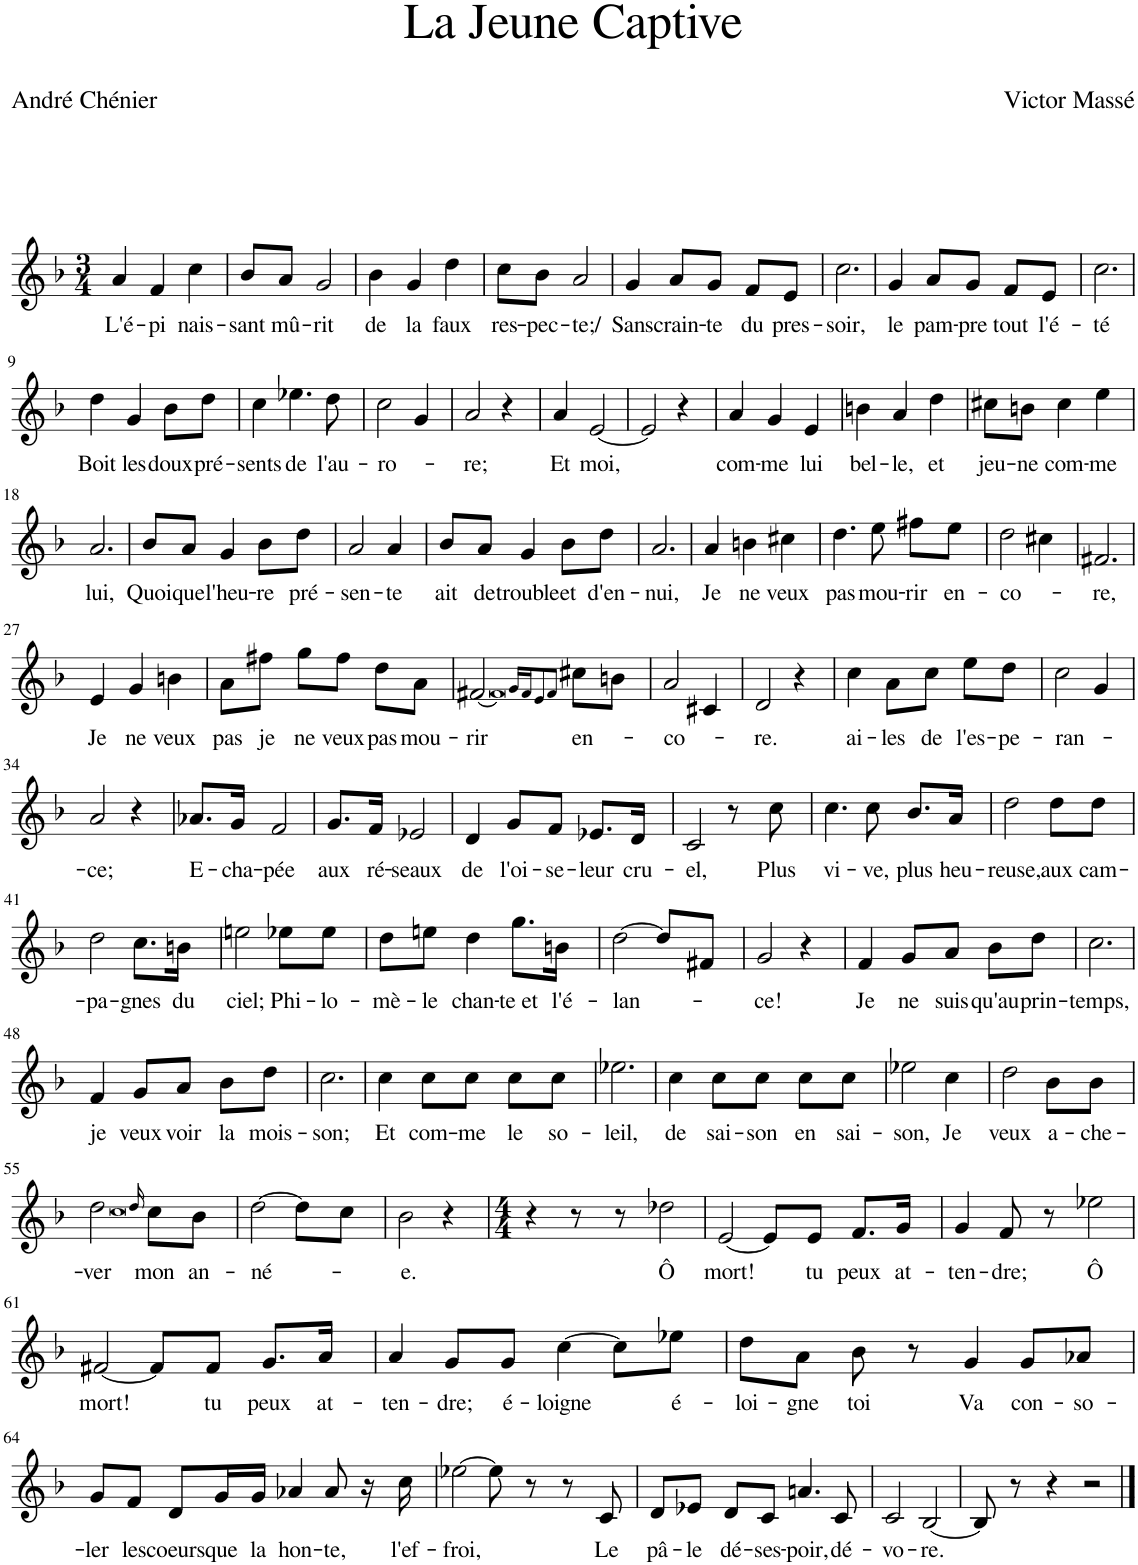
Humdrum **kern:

**kern	**text
*part1	*part1
*staff1	*staff1
*I"Piano	*
*I'Pno	*
*clefG2	*
*k[b-]	*
*M3/4	*
=1	=1
!	!LO:LY:b
4a/	L'é-
!	!LO:LY:b
4f/	-pi
!	!LO:LY:b
4cc\	nais-
=2	=2
!	!LO:LY:b
8b-/L	-sant
!	!LO:LY:b
8a/J	mû-
!	!LO:LY:b
2g/	-rit
=3	=3
!	!LO:LY:b
4b-\	de
!	!LO:LY:b
4g/	la
!	!LO:LY:b
4dd\	faux
=4	=4
!	!LO:LY:b
8cc\L	res-
!	!LO:LY:b
8b-\J	-pec-
!	!LO:LY:b
2a/	-te;/
=5	=5
!	!LO:LY:b
4g/	Sans
!	!LO:LY:b
8a/L	crain-
!	!LO:LY:b
8g/J	-te
!	!LO:LY:b
8f/L	du
!	!LO:LY:b
8e/J	pres-
=6	=6
!	!LO:LY:b
2.cc\	-soir,
=7	=7
!	!LO:LY:b
4g/	le
!	!LO:LY:b
8a/L	pam-
!	!LO:LY:b
8g/J	-pre
!	!LO:LY:b
8f/L	tout
!	!LO:LY:b
8e/J	l'é-
=8	=8
!	!LO:LY:b
2.cc\	-té
!!LO:LB:g=z
=9	=9
!	!LO:LY:b
4dd\	Boit
!	!LO:LY:b
4g/	les
!	!LO:LY:b
8b-\L	doux
!	!LO:LY:b
8dd\J	pré-
=10	=10
!	!LO:LY:b
4cc\	-sents
!	!LO:LY:b
4.ee-X\	de
!	!LO:LY:b
8dd\	l'au-
=11	=11
!	!LO:LY:b
2cc\	-ro-
4g/	.
=12	=12
!	!LO:LY:b
2a/	-re;
4r	.
=13	=13
!	!LO:LY:b
4a/	Et
!	!LO:LY:b
[2e/	moi,
=14	=14
2e/]	.
4r	.
=15	=15
!	!LO:LY:b
4a/	com-
!	!LO:LY:b
4g/	-me
!	!LO:LY:b
4e/	lui
=16	=16
!	!LO:LY:b
4bn\	bel-
!	!LO:LY:b
4a/	-le,
!	!LO:LY:b
4dd\	et
=17	=17
!	!LO:LY:b
8cc#X\L	jeu-
!	!LO:LY:b
8bn\J	-ne
!	!LO:LY:b
4cc#\	com-
!	!LO:LY:b
4ee\	-me
!!LO:LB:g=z
=18	=18
!	!LO:LY:b
2.a/	lui,
=19	=19
!	!LO:LY:b
8b-/L	Quoi
!	!LO:LY:b
8a/J	que
!	!LO:LY:b
4g/	l'heu-
!	!LO:LY:b
8b-\L	-re
!	!LO:LY:b
8dd\J	pré-
=20	=20
!	!LO:LY:b
2a/	-sen-
!	!LO:LY:b
4a/	-te
=21	=21
!	!LO:LY:b
8b-/L	ait
!	!LO:LY:b
8a/J	de
!	!LO:LY:b
4g/	trouble
!	!LO:LY:b
8b-\L	et
!	!LO:LY:b
8dd\J	d'en-
=22	=22
!	!LO:LY:b
2.a/	-nui,
=23	=23
!	!LO:LY:b
4a/	Je
!	!LO:LY:b
4bn\	ne
!	!LO:LY:b
4cc#X\	veux
=24	=24
!	!LO:LY:b
4.dd\	pas
!	!LO:LY:b
8ee\	mou-
!	!LO:LY:b
8ff#X\L	-rir
!	!LO:LY:b
8ee\J	en-
=25	=25
!	!LO:LY:b
2dd\	-co-
4cc#X\	.
=26	=26
!	!LO:LY:b
2.f#X/	-re,
!!LO:LB:g=z
=27	=27
!	!LO:LY:b
4e/	Je
!	!LO:LY:b
4g/	ne
!	!LO:LY:b
4bn\	veux
=28	=28
!	!LO:LY:b
8a\L	pas
!	!LO:LY:b
8ff#X\J	je
!	!LO:LY:b
8gg\L	ne
!	!LO:LY:b
8ff#\J	veux
!	!LO:LY:b
8dd\L	pas
!	!LO:LY:b
8a\J	mou-
=29	=29
!	!LO:LY:b
[2f#X/	-rir
0qf#]	.
16qg/LL	.
16qf#/J	.
8qe/	.
8qf#/J	.
!	!LO:LY:b
8cc#X\L	en-
8bn\J	.
=30	=30
!	!LO:LY:b
2a/	-co-
4c#X/	.
=31	=31
!	!LO:LY:b
2d/	-re.
4r	.
=32	=32
!	!LO:LY:b
4cc\	ai-
!	!LO:LY:b
8a\L	-les
!	!LO:LY:b
8cc\J	de
!	!LO:LY:b
8ee\L	l'es-
!	!LO:LY:b
8dd\J	-pe-
=33	=33
!	!LO:LY:b
2cc\	-ran-
4g/	.
!!LO:LB:g=z
=34	=34
!	!LO:LY:b
2a/	-ce;
4r	.
=35	=35
!	!LO:LY:b
8.a-X/L	E-
!	!LO:LY:b
16g/Jk	-cha-
!	!LO:LY:b
2f/	-pée
=36	=36
!	!LO:LY:b
8.g/L	aux
!	!LO:LY:b
16f/Jk	ré-
!	!LO:LY:b
2e-X/	-seaux
=37	=37
!	!LO:LY:b
4d/	de
!	!LO:LY:b
8g/L	l'oi-
!	!LO:LY:b
8f/J	-se-
!	!LO:LY:b
8.e-X/L	-leur
!	!LO:LY:b
16d/Jk	cru-
=38	=38
!	!LO:LY:b
2c/	-el,
8r	.
!	!LO:LY:b
8cc\	Plus
=39	=39
!	!LO:LY:b
4.cc\	vi-
!	!LO:LY:b
8cc\	-ve,
!	!LO:LY:b
8.b-/L	plus
!	!LO:LY:b
16a/Jk	heu-
=40	=40
!	!LO:LY:b
2dd\	-reuse,
!	!LO:LY:b
8dd\L	aux
!	!LO:LY:b
8dd\J	cam-
!!LO:LB:g=z
=41	=41
!	!LO:LY:b
2dd\	-pa-
!	!LO:LY:b
8.cc\L	-gnes
!	!LO:LY:b
16bn\Jk	du
=42	=42
!	!LO:LY:b
2een\	ciel;
!	!LO:LY:b
8ee-X\L	Phi-
!	!LO:LY:b
8ee-\J	-lo-
=43	=43
!	!LO:LY:b
8dd\L	-mè-
!	!LO:LY:b
8een\J	-le
!	!LO:LY:b
4dd\	chan-
!	!LO:LY:b
8.gg\L	-te et
!	!LO:LY:b
16bn\Jk	l'é-
=44	=44
!	!LO:LY:b
[2dd\	-lan-
8dd/L]	.
8f#X/J	.
=45	=45
!	!LO:LY:b
2g/	-ce!
4r	.
=46	=46
!	!LO:LY:b
4f/	Je
!	!LO:LY:b
8g/L	ne
!	!LO:LY:b
8a/J	suis
!	!LO:LY:b
8b-\L	qu'au
!	!LO:LY:b
8dd\J	prin-
=47	=47
!	!LO:LY:b
2.cc\	-temps,
!!LO:LB:g=z
=48	=48
!	!LO:LY:b
4f/	je
!	!LO:LY:b
8g/L	veux
!	!LO:LY:b
8a/J	voir
!	!LO:LY:b
8b-\L	la
!	!LO:LY:b
8dd\J	mois-
=49	=49
!	!LO:LY:b
2.cc\	-son;
=50	=50
!	!LO:LY:b
4cc\	Et
!	!LO:LY:b
8cc\L	com-
!	!LO:LY:b
8cc\J	-me
!	!LO:LY:b
8cc\L	le
!	!LO:LY:b
8cc\J	so-
=51	=51
!	!LO:LY:b
2.ee-X\	-leil,
=52	=52
!	!LO:LY:b
4cc\	de
!	!LO:LY:b
8cc\L	sai-
!	!LO:LY:b
8cc\J	-son
!	!LO:LY:b
8cc\L	en
!	!LO:LY:b
8cc\J	sai-
=53	=53
!	!LO:LY:b
2ee-X\	-son,
!	!LO:LY:b
4cc\	Je
=54	=54
!	!LO:LY:b
2dd\	veux
!	!LO:LY:b
8b-\L	a-
!	!LO:LY:b
8b-\J	-che-
!!LO:LB:g=z
=55	=55
!	!LO:LY:b
2dd\	-ver
0qcc	.
16qdd/	.
!	!LO:LY:b
8cc\L	mon
!	!LO:LY:b
8b-\J	an-
=56	=56
!	!LO:LY:b
[2dd\	-né-
8dd\L]	.
8cc\J	.
=57	=57
!	!LO:LY:b
2b-\	-e.
4r	.
=58	=58
*M4/4	*
4r	.
8r	.
8r	.
!	!LO:LY:b
2dd-X\	Ô
=59	=59
!	!LO:LY:b
[2e/	mort!
8e/L]	.
!	!LO:LY:b
8e/J	tu
!	!LO:LY:b
8.f/L	peux
!	!LO:LY:b
16g/Jk	at-
=60	=60
!	!LO:LY:b
4g/	-ten-
!	!LO:LY:b
8f/	-dre;
8r	.
!	!LO:LY:b
2ee-X\	Ô
!!LO:LB:g=z
=61	=61
!	!LO:LY:b
[2f#X/	mort!
8f#/L]	.
!	!LO:LY:b
8f#/J	tu
!	!LO:LY:b
8.g/L	peux
!	!LO:LY:b
16a/Jk	at-
=62	=62
!	!LO:LY:b
4a/	-ten-
!	!LO:LY:b
8g/L	-dre;
!	!LO:LY:b
8g/J	é-
!	!LO:LY:b
[4cc\	loigne
8cc\L]	.
!	!LO:LY:b
8ee-X\J	é-
=63	=63
!	!LO:LY:b
8dd\L	-loi-
!	!LO:LY:b
8a\J	-gne
!	!LO:LY:b
8b-\	toi
8r	.
!	!LO:LY:b
4g/	Va
!	!LO:LY:b
8g/L	con-
!	!LO:LY:b
8a-X/J	-so-
!!LO:LB:g=z
=64	=64
!	!LO:LY:b
8g/L	-ler
!	!LO:LY:b
8f/J	les
!	!LO:LY:b
8d/L	coeurs
!	!LO:LY:b
16g/L	que
!	!LO:LY:b
16g/JJ	la
!	!LO:LY:b
4a-X/	hon-
!	!LO:LY:b
8a-/	-te,
16r	.
!	!LO:LY:b
16cc\	l'ef-
=65	=65
!	!LO:LY:b
[2ee-X\	-froi,
8ee-\]	.
8r	.
8r	.
!	!LO:LY:b
8c/	Le
=66	=66
!	!LO:LY:b
8d/L	pâ-
!	!LO:LY:b
8e-X/J	-le
!	!LO:LY:b
8d/L	dé-
!	!LO:LY:b
8c/J	-ses-
!	!LO:LY:b
4.an/	-poir,
!	!LO:LY:b
8c/	dé-
=67	=67
!	!LO:LY:b
2c/	-vo-
!	!LO:LY:b
[2B-/	-re.
=68	=68
8B-/]	.
8r	.
4r	.
2r	.
==	==
*-	*-
